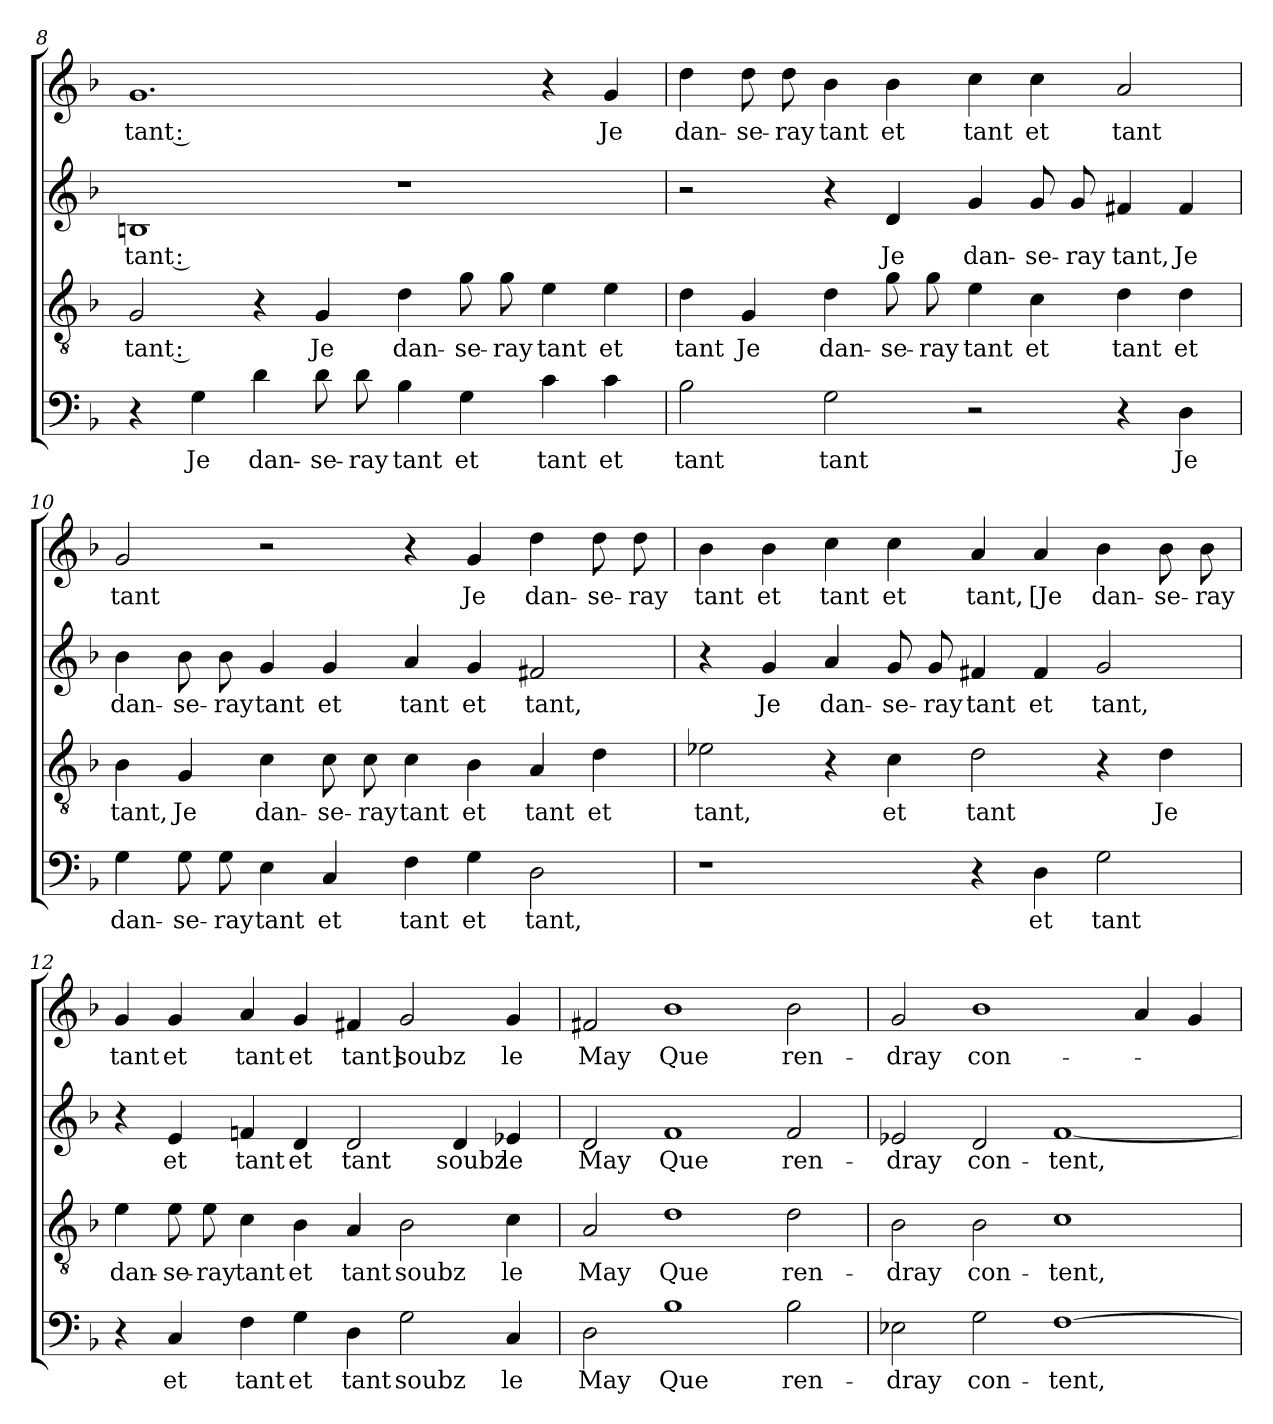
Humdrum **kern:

**kern	**text	**kern	**text	**kern	**text	**kern	**text
*part4	*part4	*part3	*part3	*part2	*part2	*part1	*part1
*staff4	*staff4	*staff3	*staff3	*staff2	*staff2	*staff1	*staff1
*clefF4	*	*clefGv2	*	*clefG2	*	*clefG2	*
*k[b-]	*	*k[b-]	*	*k[b-]	*	*k[b-]	*
=8	=8	=8	=8	=8	=8	=8	=8
4r	.	2G	-tant :	1Bn	-tant :	1.g	-tant :
4G	Je	.	.	.	.	.	.
4d	dan-	4r	.	.	.	.	.
8d	-se-	4G	Je	.	.	.	.
8d	-ray	.	.	.	.	.	.
4B-	tant	4d	dan-	1r	.	.	.
4G	et	8g	-se-	.	.	.	.
.	.	8g	-ray	.	.	.	.
4c	tant	4e	tant	.	.	4r	.
4c	et	4e	et	.	.	4g	Je
=9	=9	=9	=9	=9	=9	=9	=9
2B-	tant	4d	tant	2r	.	4dd	dan-
.	.	4G	Je	.	.	8dd	-se-
.	.	.	.	.	.	8dd	-ray
2G	tant	4d	dan-	4r	.	4b-	tant
.	.	8g	-se-	4d	Je	4b-	et
.	.	8g	-ray	.	.	.	.
2r	.	4e	tant	4g	dan-	4cc	tant
.	.	4c	et	8g	-se-	4cc	et
.	.	.	.	8g	-ray	.	.
4r	.	4d	tant	4f#X	tant,	2a	tant
4D	Je	4d	et	4f#	Je	.	.
!!LO:PB:g=z
=10	=10	=10	=10	=10	=10	=10	=10
4G	dan-	4B-	tant,	4b-	dan-	2g	tant
8G	-se-	4G	Je	8b-	-se-	.	.
8G	-ray	.	.	8b-	-ray	.	.
4E	tant	4c	dan-	4g	tant	2r	.
4C	et	8c	-se-	4g	et	.	.
.	.	8c	-ray	.	.	.	.
4F	tant	4c	tant	4a	tant	4r	.
4G	et	4B-	et	4g	et	4g	Je
2D	tant,	4A	tant	2f#X	tant,	4dd	dan-
.	.	4d	et	.	.	8dd	-se-
.	.	.	.	.	.	8dd	-ray
=11	=11	=11	=11	=11	=11	=11	=11
1r	.	2e-X	tant,	4r	.	4b-	tant
.	.	.	.	4g	Je	4b-	et
.	.	4r	.	4a	dan-	4cc	tant
.	.	4c	et	8g	-se-	4cc	et
.	.	.	.	8g	-ray	.	.
4r	.	2d	tant	4f#X	tant	4a	tant,
4D	et	.	.	4f#	et	4a	[Je
2G	tant	4r	.	2g	tant,	4b-	dan-
.	.	4d	Je	.	.	8b-	-se-
.	.	.	.	.	.	8b-	-ray
=12	=12	=12	=12	=12	=12	=12	=12
4r	.	4e	dan-	4r	.	4g	tant
4C	et	8e	-se-	4e	et	4g	et
.	.	8e	-ray	.	.	.	.
4F	tant	4c	tant	4fn	tant	4a	tant
4G	et	4B-	et	4d	et	4g	et
4D	tant	4A	tant	2d	tant	4f#X	tant]
2G	soubz	2B-	soubz	.	.	2g	soubz
.	.	.	.	4d	soubz	.	.
4C	le	4c	le	4e-X	le	4g	le
!!LO:LB:g=z
=13	=13	=13	=13	=13	=13	=13	=13
2D	May	2A	May	2d	May	2f#X	May
1B-	Que	1d	Que	1f	Que	1b-	Que
2B-	ren-	2d	ren-	2f	ren-	2b-	ren-
=14	=14	=14	=14	=14	=14	=14	=14
2E-X	-dray	2B-	-dray	2e-X	-dray	2g	-dray
2G	con-	2B-	con-	2d	con-	1b-	con-
[1F	-tent,	1c	-tent,	[1f	-tent,	.	.
.	.	.	.	.	.	4a	.
.	.	.	.	.	.	4g	.
=	=	=	=	=	=	=	=
*-	*-	*-	*-	*-	*-	*-	*-
